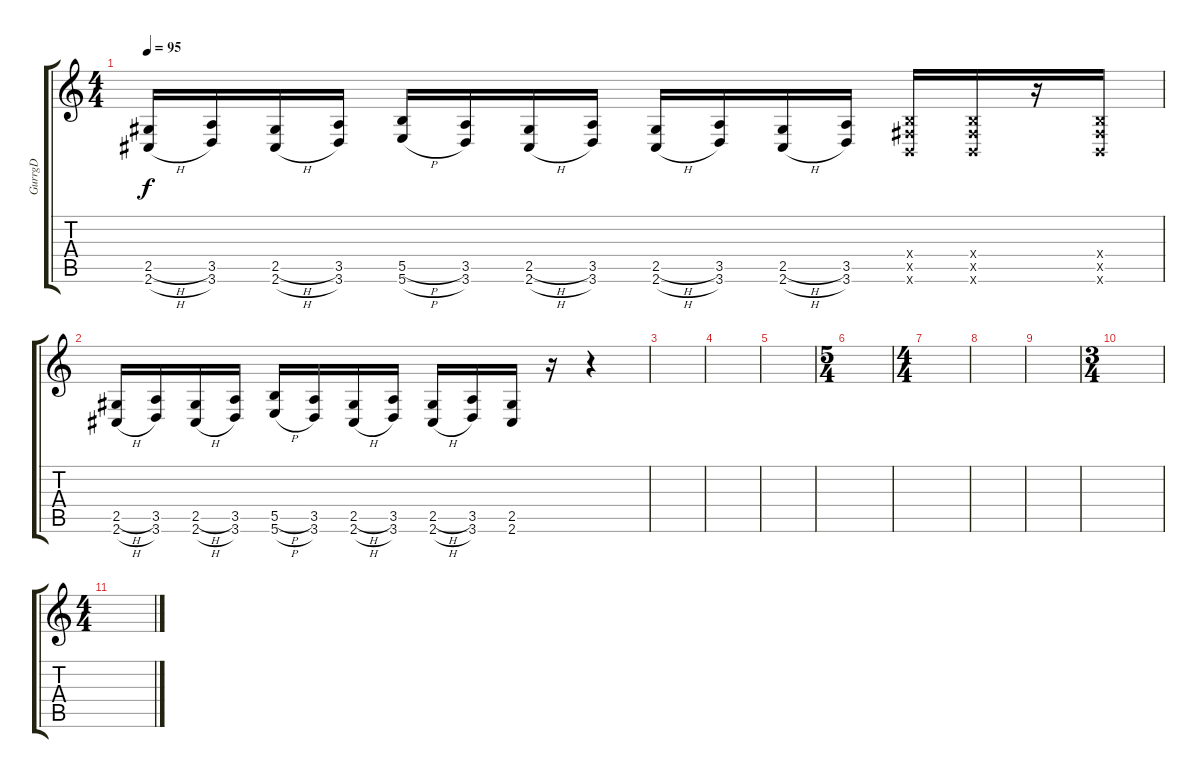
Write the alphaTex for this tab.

\track ("GurrgD" "GurrgD") {instrument overdrivenguitar}
\staff {score tabs}
\tuning (Db4 Ab3 E3 B2 Gb2 B1) {hide}
\ts (4 4)
\tempo 95
\clef g2
\ks c
(2.5{h} 2.6{h}).16{dy f} (3.5 3.6).16 (2.5{h} 2.6{h}).16 (3.5 3.6).16 (5.5{h} 5.6{h}).16 (3.5 3.6).16 (2.5{h} 2.6{h}).16 (3.5 3.6).16 (2.5{h} 2.6{h}).16 (3.5 3.6).16 (2.5{h} 2.6{h}).16 (3.5 3.6).16 (0.4{x} 0.5{x} 0.6{x}).16 (0.4{x} 0.5{x} 0.6{x}).16 r.16 (0.4{x} 0.5{x} 0.6{x}).16 |
(2.5{h} 2.6{h}).16 (3.5 3.6).16 (2.5{h} 2.6{h}).16 (3.5 3.6).16 (5.5{h} 5.6{h}).16 (3.5 3.6).16 (2.5{h} 2.6{h}).16 (3.5 3.6).16 (2.5{h} 2.6{h}).16 (3.5 3.6).16 (2.5 2.6).16 r.16 r.4 |
|
|
|
\ts (5 4)
|
\ts (4 4)
|
|
|
\ts (3 4)
|
\ts (4 4)
